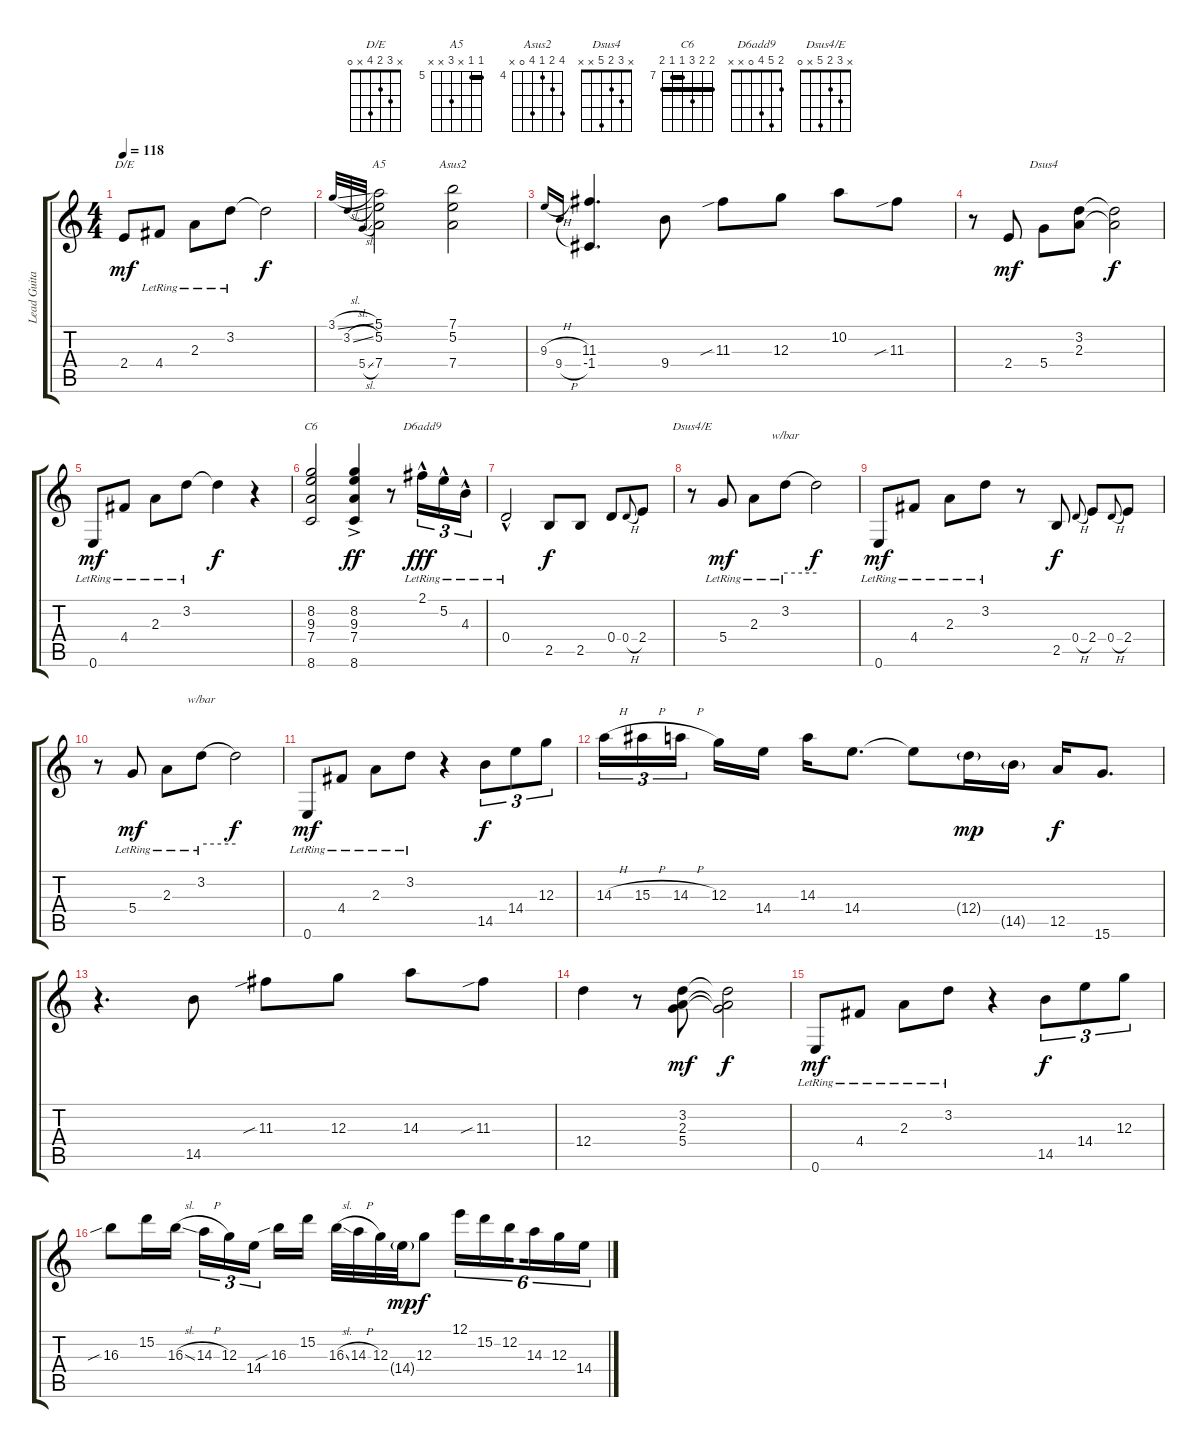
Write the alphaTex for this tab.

\track ("Lead Guitar" "Lead Guita") {instrument electricguitarclean}
\staff {score tabs}
\tuning (E4 B3 G3 D3 A2 E2) {hide}
\chord ("D/E" x 3 2 4 x 0)
\chord ("A5" 5 5 x 7 x x) {firstfret 5 barre 5}
\chord ("Asus2" 7 5 4 7 0 x) {firstfret 4}
\chord ("Dsus4" x 3 2 5 x x)
\chord ("C6" 8 8 9 7 7 8) {firstfret 7 barre (7 8)}
\chord ("D6add9" 2 5 4 0 x x)
\chord ("Dsus4/E" x 3 2 5 x 0)
\ts (4 4)
\tempo 118
\clef g2
\ks c
2.4.8{ch "D/E" dy mf} 4.4{lr}.8 2.3{lr}.8 3.2{lr}.8 3.2{t}.2{dy f} |
3.1{sl}.32{gr onbeat} 3.2{sl}.32{gr onbeat} 5.4{sl}.32{gr onbeat} (5.1 5.2 7.4).2{ch "A5"} (7.1 5.2 7.4).2{ch "Asus2"} |
9.3{h}.16{gr onbeat} 9.4{h}.16{gr onbeat} (11.3 -1.4).4{d} 9.4.8 11.3{sib}.8 12.3.8 10.2.8 11.3{sib}.8 |
r.8 2.4.8{dy mf} 5.4.8{ch "Dsus4"} (3.2 2.3).8 (3.2{t} 2.3{t}).2{dy f} |
0.6{lr}.8{dy mf} 4.4{lr}.8 2.3{lr}.8 3.2{lr}.8 3.2{t}.4{dy f} r.4 |
(8.2 9.3 7.4 8.6).2{ch "C6"} (8.2 9.3 7.4{ac} 8.6).4{dy ff} r.8 2.1{hac lr}.16{tu (3 2) ch "D6add9" dy fff} 5.2{hac lr}.16{tu (3 2)} 4.3{hac lr}.16{tu (3 2)} |
0.4{hac lr}.2 2.5.8{dy f} 2.5.8 0.4.8 0.4{h}.8{gr onbeat} 2.4.8 |
r.8{ch "Dsus4/E"} 5.4{lr}.8{dy mf} 2.3{lr}.8 3.2{lr}.8{tbe (hold default 0 0 60 0)} 3.2{t}.2{dy f} |
0.6{lr}.8{dy mf} 4.4{lr}.8 2.3{lr}.8 3.2{lr}.8 r.8 2.5.8{dy f} 0.4{h}.8{gr onbeat} 2.4.8 0.4{h}.8{gr onbeat} 2.4.8 |
r.8 5.4{lr}.8{dy mf} 2.3{lr}.8 3.2{lr}.8{tbe (hold default 0 0 60 0)} 3.2{t}.2{dy f} |
0.6{lr}.8{dy mf} 4.4{lr}.8 2.3{lr}.8 3.2{lr}.8 r.4 14.5.8{tu (3 2) dy f} 14.4.8{tu (3 2)} 12.3.8{tu (3 2)} |
14.3{h}.16{tu (3 2)} 15.3{h}.16{tu (3 2)} 14.3{h}.16{tu (3 2) beam splitsecondary} 12.3.16 14.4.16 14.3.16 14.4.8{d} 14.4{t}.8 12.4{g}.16{dy mp} 14.5{g}.16 12.5.16{dy f} 15.6.8{d} |
r.4{d} 14.5.8 11.3{sib}.8 12.3.8 14.3.8 11.3{sib}.8 |
12.4.4 r.8 (3.2 2.3 5.4).8{dy mf} (3.2{t} 2.3{t} 5.4{t}).2{dy f} |
0.6{lr}.8{dy mf} 4.4{lr}.8 2.3{lr}.8 3.2{lr}.8 r.4 14.5.8{tu (3 2) dy f} 14.4.8{tu (3 2)} 12.3.8{tu (3 2)} |
16.3{sib}.8 15.2.16 16.3{sl}.16 14.3{h}.16{tu (3 2)} 12.3.16{tu (3 2)} 14.4.16{tu (3 2) beam splitsecondary} 16.3{sib}.16 15.2.16 16.3{sl}.32 14.3{h}.32 12.3.32 14.4{g}.32{dy mp} 12.3.8{dy f} 12.1.16{tu (6 4)} 15.2.16{tu (6 4)} 12.2.16{tu (6 4) beam splitsecondary} 14.3.16{tu (6 4)} 12.3.16{tu (6 4)} 14.4.16{tu (6 4)}
